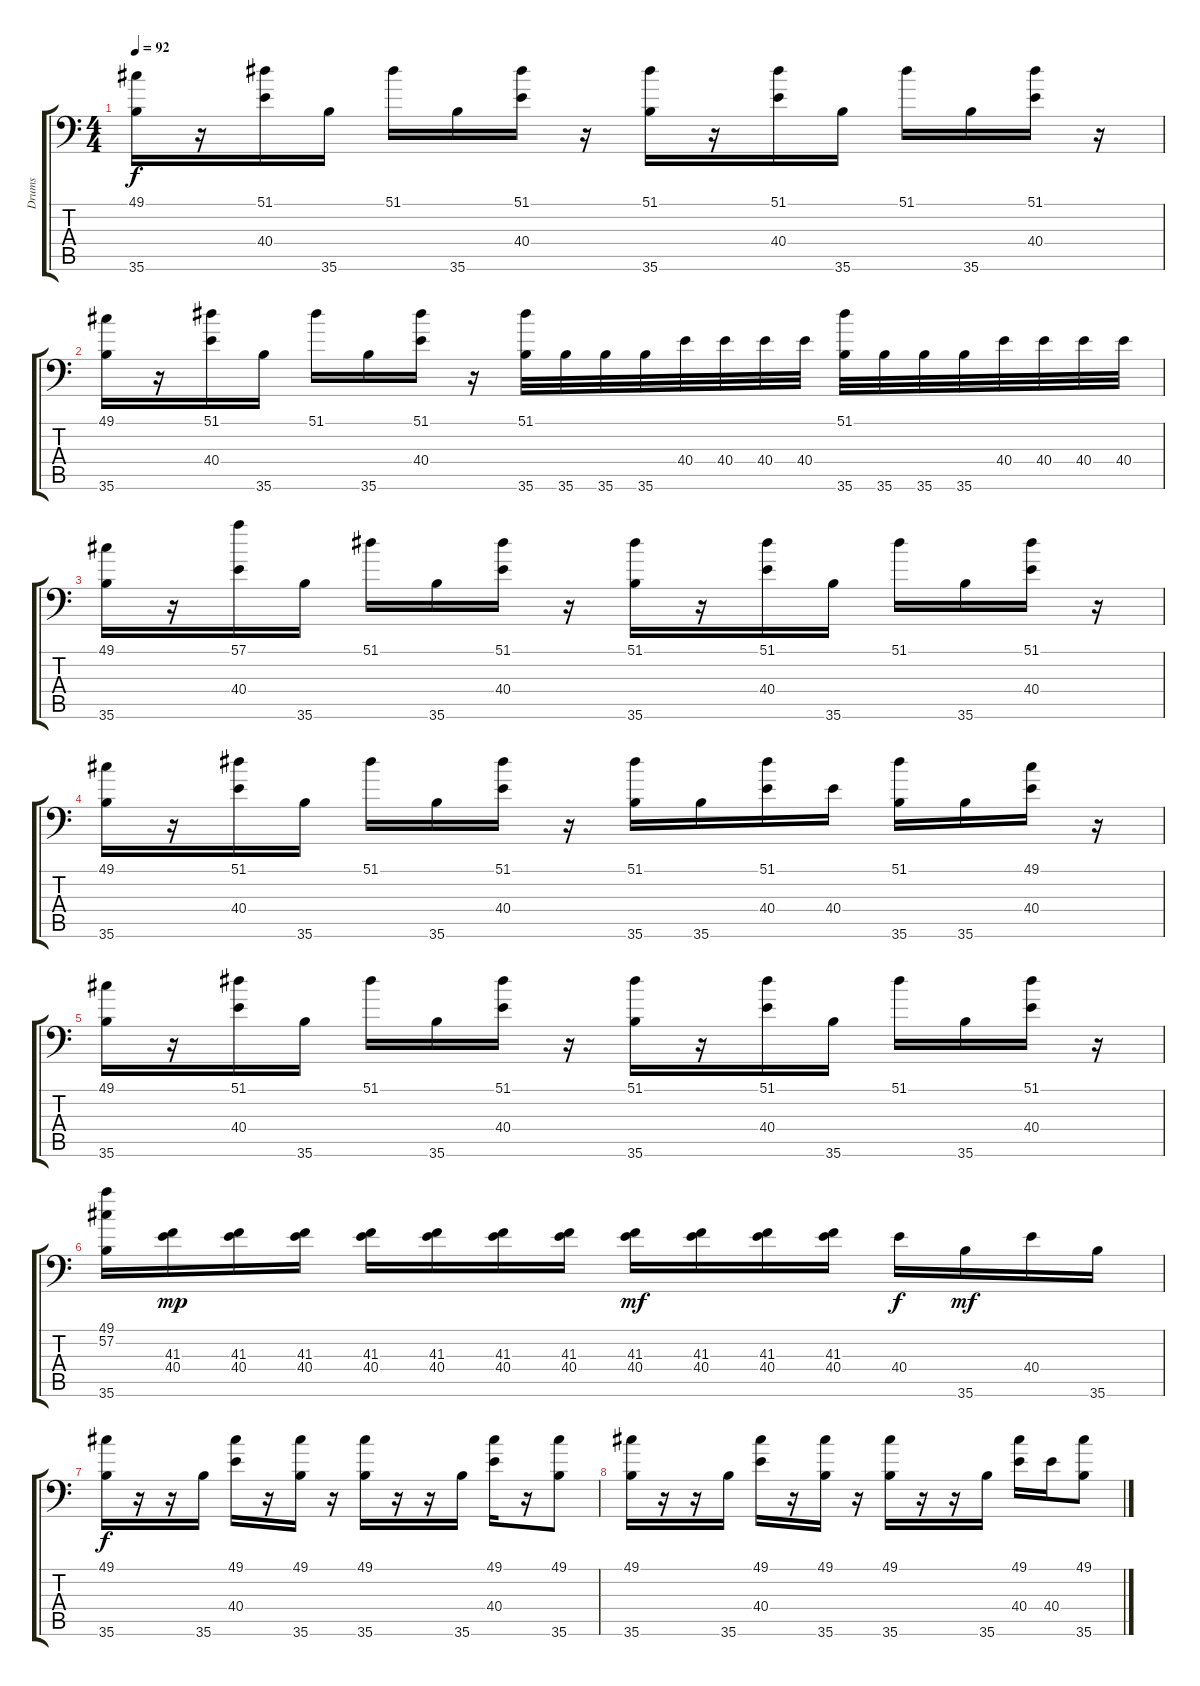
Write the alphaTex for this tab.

\track ("Drums" "Drums") {instrument acousticgrandpiano}
\staff {score tabs}
\tuning (C-1 C-1 C-1 C-1 C-1 C-1) {hide}
\ts (4 4)
\tempo 92
\clef f4
\ks c
(49.1 35.6).16{dy f} r.16 (51.1 40.4).16 35.6.16 51.1.16 35.6.16 (51.1 40.4).16 r.16 (51.1 35.6).16 r.16 (51.1 40.4).16 35.6.16 51.1.16 35.6.16 (51.1 40.4).16 r.16 |
(49.1 35.6).16 r.16 (51.1 40.4).16 35.6.16 51.1.16 35.6.16 (51.1 40.4).16 r.16 (51.1 35.6).32 35.6.32 35.6.32 35.6.32 40.4.32 40.4.32 40.4.32 40.4.32 (51.1 35.6).32 35.6.32 35.6.32 35.6.32 40.4.32 40.4.32 40.4.32 40.4.32 |
(49.1 35.6).16 r.16 (57.1 40.4).16 35.6.16 51.1.16 35.6.16 (51.1 40.4).16 r.16 (51.1 35.6).16 r.16 (51.1 40.4).16 35.6.16 51.1.16 35.6.16 (51.1 40.4).16 r.16 |
(49.1 35.6).16 r.16 (51.1 40.4).16 35.6.16 51.1.16 35.6.16 (51.1 40.4).16 r.16 (51.1 35.6).16 35.6.16 (51.1 40.4).16 40.4.16 (51.1 35.6).16 35.6.16 (49.1 40.4).16 r.16 |
(49.1 35.6).16 r.16 (51.1 40.4).16 35.6.16 51.1.16 35.6.16 (51.1 40.4).16 r.16 (51.1 35.6).16 r.16 (51.1 40.4).16 35.6.16 51.1.16 35.6.16 (51.1 40.4).16 r.16 |
(49.1 57.2 35.6).16 (41.3 40.4).16{dy mp} (41.3 40.4).16 (41.3 40.4).16 (41.3 40.4).16 (41.3 40.4).16 (41.3 40.4).16 (41.3 40.4).16 (41.3 40.4).16{dy mf} (41.3 40.4).16 (41.3 40.4).16 (41.3 40.4).16 40.4.16{dy f} 35.6.16{dy mf} 40.4.16 35.6.16 |
(49.1 35.6).16{dy f} r.16 r.16 35.6.16 (49.1 40.4).16 r.16 (49.1 35.6).16 r.16 (49.1 35.6).16 r.16 r.16 35.6.16 (49.1 40.4).16 r.16 (49.1 35.6).8 |
(49.1 35.6).16 r.16 r.16 35.6.16 (49.1 40.4).16 r.16 (49.1 35.6).16 r.16 (49.1 35.6).16 r.16 r.16 35.6.16 (49.1 40.4).16 40.4.16 (49.1 35.6).8
